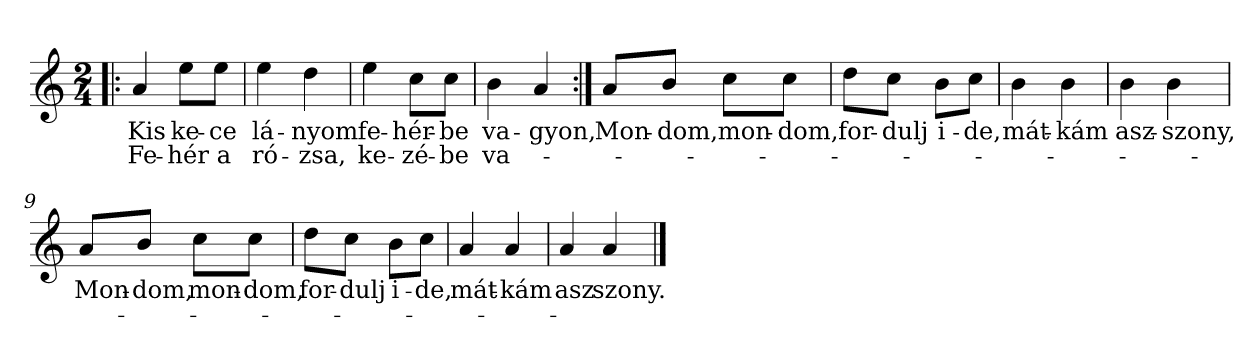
**kern	**text	**text
*part1	*part1	*part1
*staff1	*staff1	*staff1
*clefG2	*	*
*k[]	*	*
*C:	*	*
*M2/4	*	*
=1!|:	=1!|:	=1!|:
!	!LO:LY:b	!LO:LY:b
4a/	Kis	Fe-
!	!LO:LY:b	!LO:LY:b
8ee\L	ke-	-hér
!	!LO:LY:b	!LO:LY:b
8ee\J	-ce	a
=2	=2	=2
!	!LO:LY:b	!LO:LY:b
4ee\	lá-	ró-
!	!LO:LY:b	!LO:LY:b
4dd\	-nyom	-zsa,
=3	=3	=3
!	!LO:LY:b	!LO:LY:b
4ee\	fe-	ke-
!	!LO:LY:b	!LO:LY:b
8cc\L	-hér-	-zé-
!	!LO:LY:b	!LO:LY:b
8cc\J	-be	-be
=4	=4	=4
!	!LO:LY:b	!LO:LY:b
4b\	va-	va-
!	!LO:LY:b	!
4a/	-gyon,	.
!!LO:LB:g=z
=5:|!	=5:|!	=5:|!
!	!LO:LY:b	!
8a/L	Mon-	.
!	!LO:LY:b	!
8b/J	-dom,	.
!	!LO:LY:b	!
8cc\L	mon-	.
!	!LO:LY:b	!
8cc\J	-dom,	.
=6	=6	=6
!	!LO:LY:b	!
8dd\L	for-	.
!	!LO:LY:b	!
8cc\J	-dulj	.
!	!LO:LY:b	!
8b\L	i-	.
!	!LO:LY:b	!
8cc\J	-de,	.
=7	=7	=7
!	!LO:LY:b	!
4b\	mát-	.
!	!LO:LY:b	!
4b\	-kám	.
=8	=8	=8
!	!LO:LY:b	!
4b\	asz-	.
!	!LO:LY:b	!
4b\	-szony,	.
!!LO:LB:g=z
=9	=9	=9
!	!LO:LY:b	!
8a/L	Mon-	.
!	!LO:LY:b	!
8b/J	-dom,	.
!	!LO:LY:b	!
8cc\L	mon-	.
!	!LO:LY:b	!
8cc\J	-dom,	.
=10	=10	=10
!	!LO:LY:b	!
8dd\L	for-	.
!	!LO:LY:b	!
8cc\J	-dulj	.
!	!LO:LY:b	!
8b\L	i-	.
!	!LO:LY:b	!
8cc\J	-de,	.
=11	=11	=11
!	!LO:LY:b	!
4a/	mát-	.
!	!LO:LY:b	!
4a/	-kám	.
=12	=12	=12
!	!LO:LY:b	!
4a/	asz	.
!	!LO:LY:b	!
4a/	szony.	.
==	==	==
*-	*-	*-
